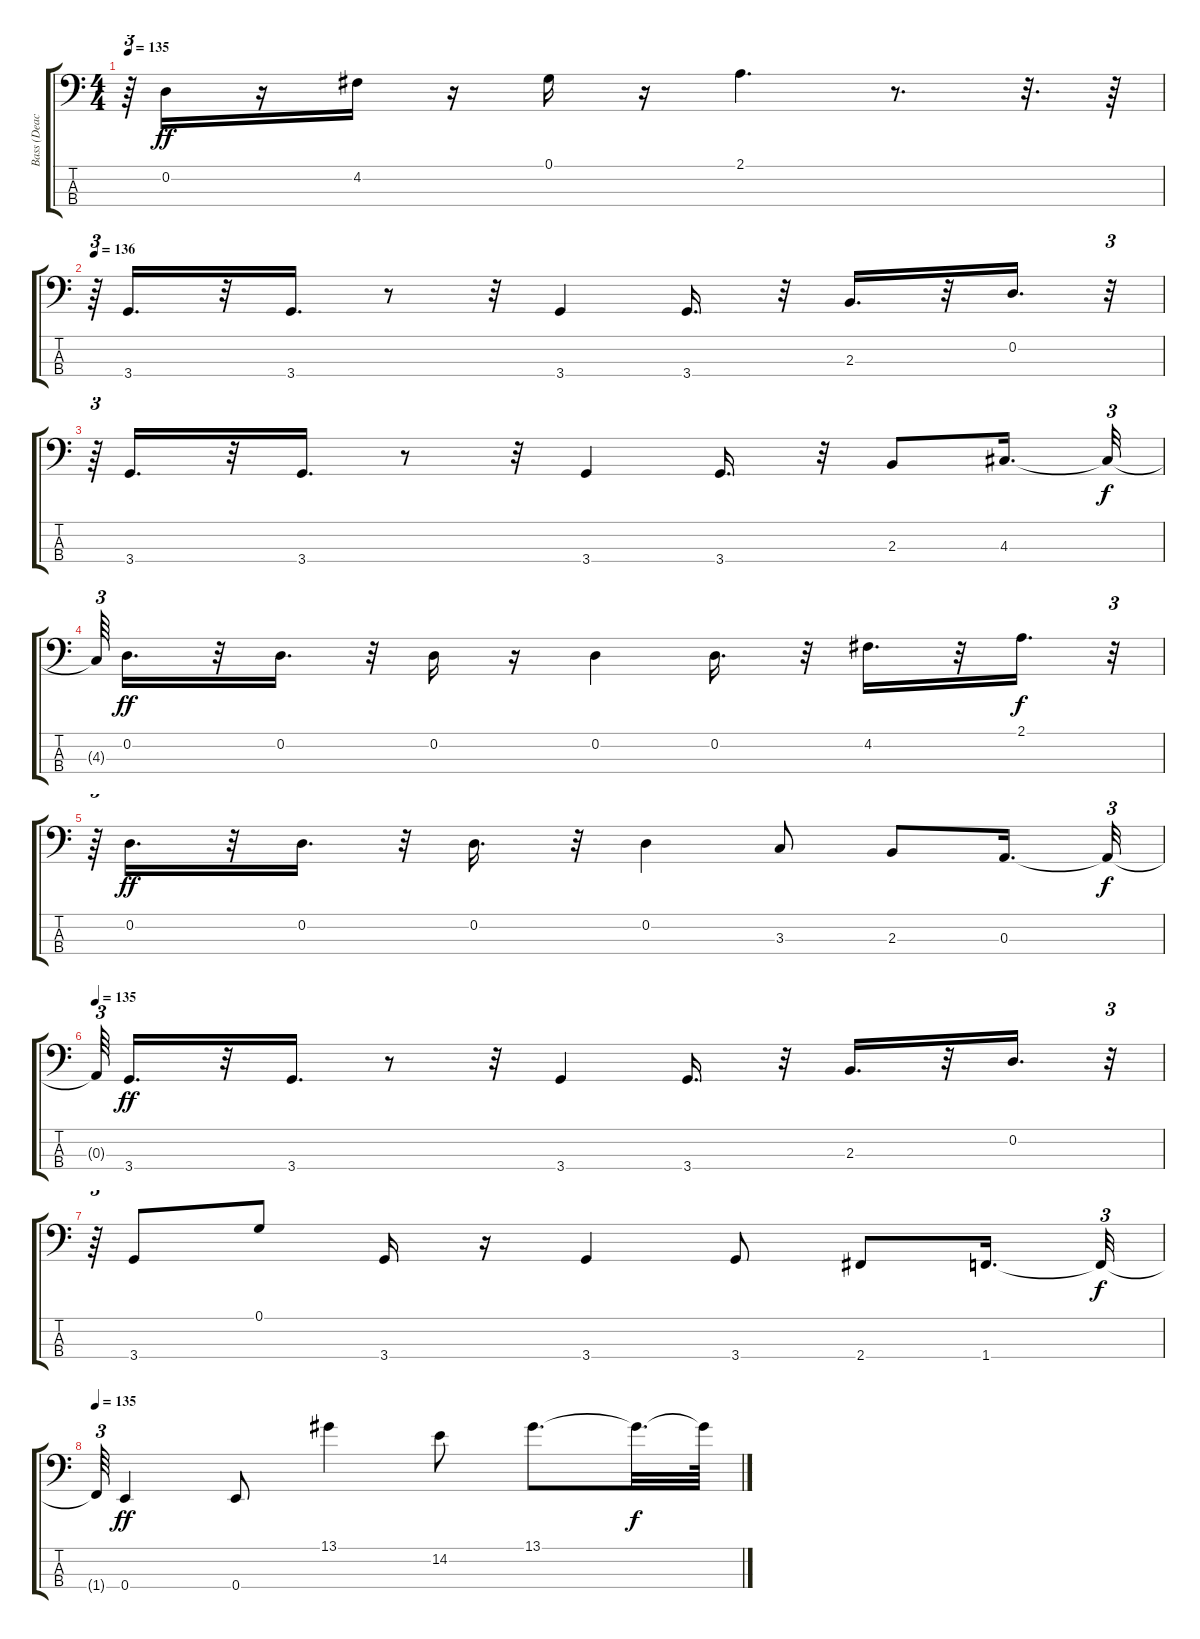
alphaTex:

\track ("Bass (Deacon)" "Bass (Deac") {instrument electricbassfinger}
\staff {score tabs}
\tuning (G2 D2 A1 E1) {hide}
\ts (4 4)
\tempo 135
\clef f4
\ks c
r.64{tu (3 2) dy f} 0.2.16{dy ff} r.16 4.2.16 r.16 0.1.16 r.16 2.1.4{d} r.8{d} r.32{d} r.64 |
\tempo 136
r.64{tu (3 2)} 3.4.16{d} r.32 3.4.16{d} r.8 r.32 3.4.4 3.4.16{d} r.32 2.3.16{d} r.32 0.2.16{d} r.32{tu (3 2)} |
r.64{tu (3 2)} 3.4.16{d} r.32 3.4.16{d} r.8 r.32 3.4.4 3.4.16{d} r.32 2.3.8 4.3.16{d} 4.3{t}.32{tu (3 2) dy f} |
4.3{t}.64{tu (3 2)} 0.2.16{d dy ff} r.32 0.2.16{d} r.32 0.2.16 r.16 0.2.4 0.2.16{d} r.32 4.2.16{d} r.32 2.1.16{d dy f} r.32{tu (3 2)} |
r.64{tu (3 2)} 0.2.16{d dy ff} r.32 0.2.16{d} r.32 0.2.16{d} r.32 0.2.4 3.3.8 2.3.8 0.3.16{d} 0.3{t}.32{tu (3 2) dy f} |
\tempo 135
0.3{t}.64{tu (3 2)} 3.4.16{d dy ff} r.32 3.4.16{d} r.8 r.32 3.4.4 3.4.16{d} r.32 2.3.16{d} r.32 0.2.16{d} r.32{tu (3 2)} |
r.64{tu (3 2)} 3.4.8 0.1.8 3.4.16 r.16 3.4.4 3.4.8 2.4.8 1.4.16{d} 1.4{t}.32{tu (3 2) dy f} |
\tempo 135
1.4{t}.64{tu (3 2)} 0.4.4{dy ff} 0.4.8 13.1.4 14.2.8 13.1.8{d} 13.1{t}.32{d dy f} 13.1{t}.64
